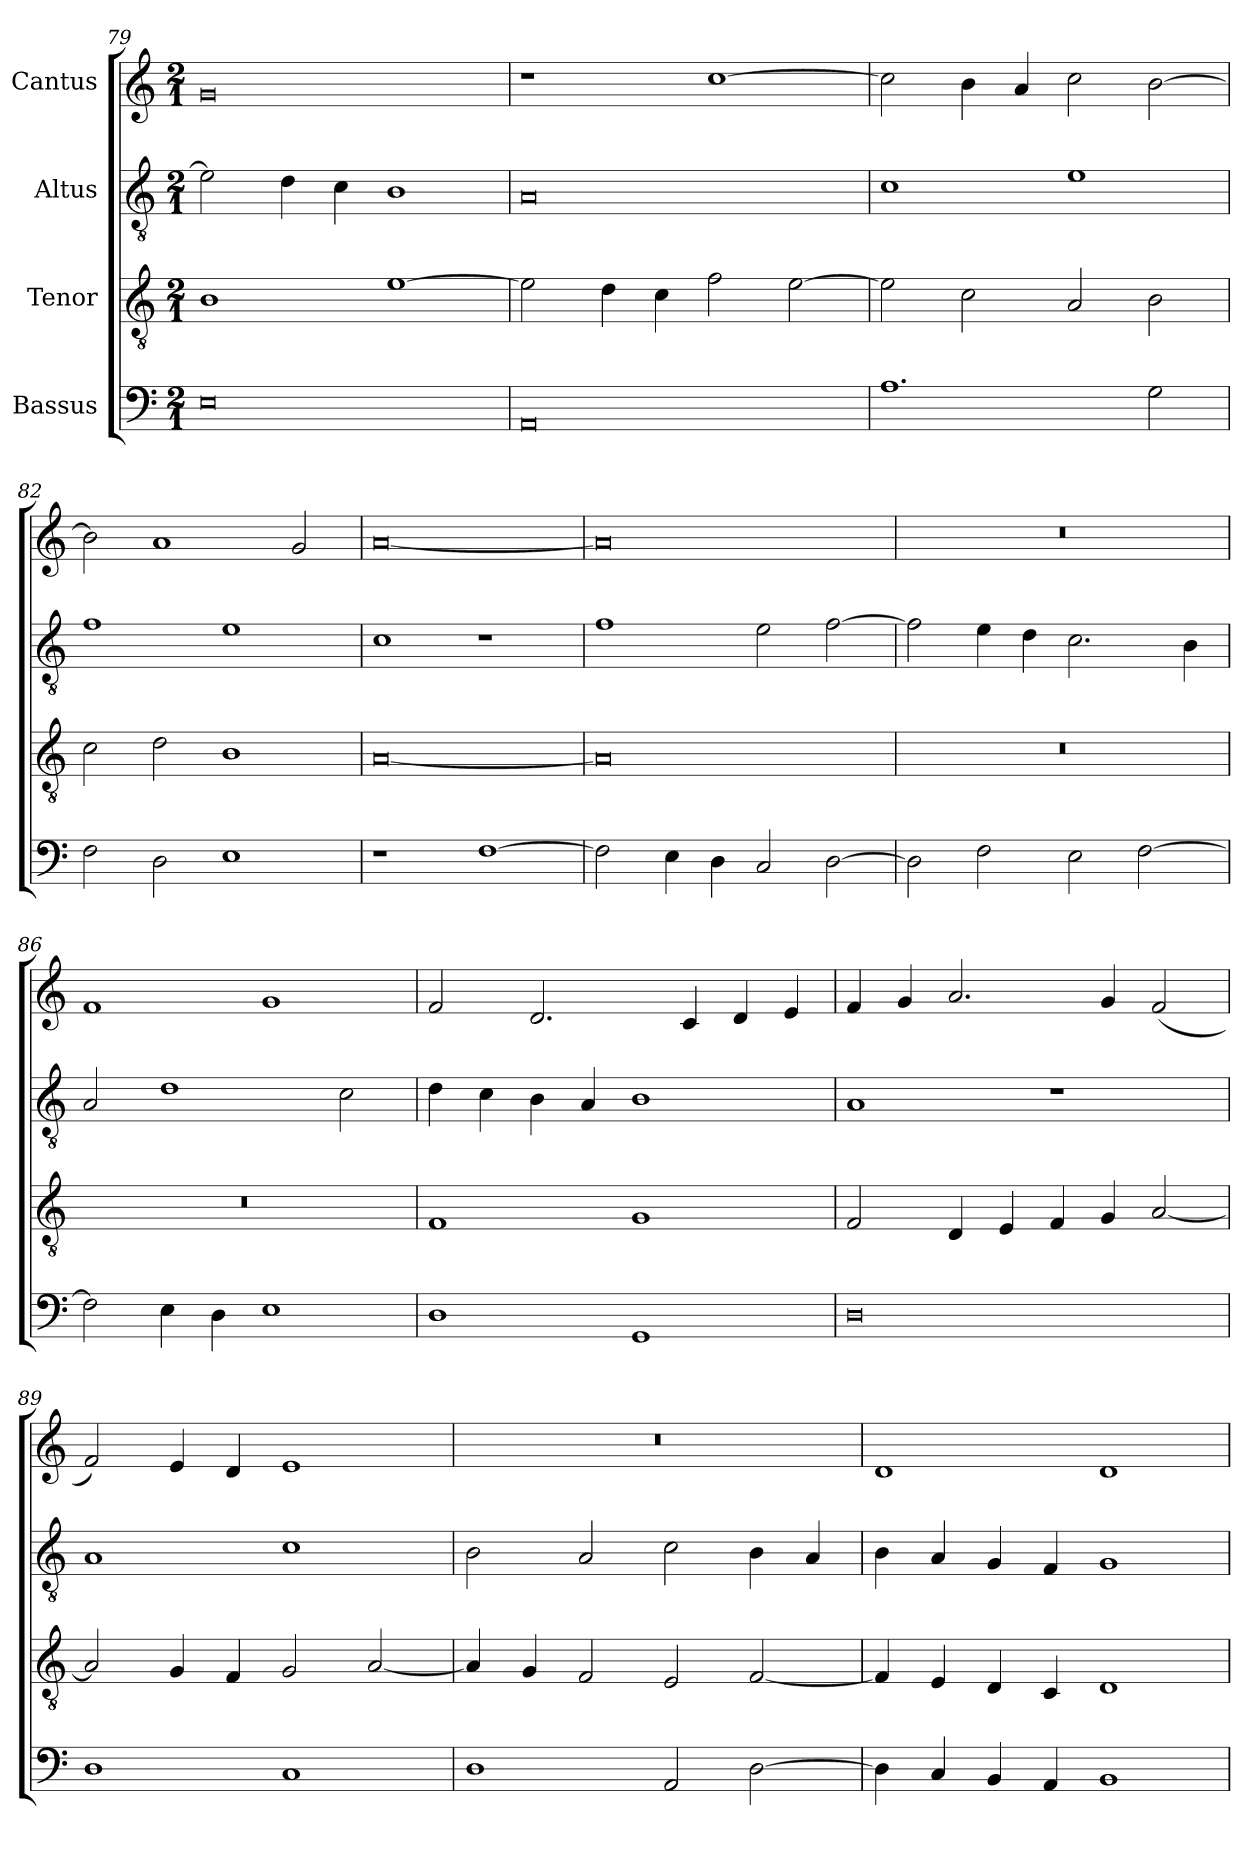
**kern	**kern	**kern	**kern
*part4	*part3	*part2	*part1
*staff4	*staff3	*staff2	*staff1
*I"Bassus	*I"Tenor	*I"Altus	*I"Cantus
!!LO:LB:g=z
*clefF4	*clefGv2	*clefGv2	*clefG2
*	*ITrd7c12	*ITrd7c12	*
*k[]	*k[]	*k[]	*k[]
*C:	*C:	*C:	*C:
*M2/1	*M2/1	*M2/1	*M2/1
=79	=79	=79	=79
0Ei	1BBi	2Ei\]	0gi
.	.	4Di\	.
.	.	4Ci\	.
.	[>1Ei	1BBi	.
=80	=80	=80	=80
0AAi	2Ei\]	0AAi	1r
.	4Di\	.	.
.	4Ci\	.	.
.	2Fi\	.	[>1cci
.	[>2Ei\	.	.
=81	=81	=81	=81
1.Ai	2Ei\]	1Ci	2cci\]
.	2Ci\	.	4bi\
.	.	.	4ai/
.	2AAi/	1Ei	2cci\
2Gi\	2BBi\	.	[>2bi\
=82	=82	=82	=82
2Fi\	2Ci\	1Fi	2bi\]
2Di\	2Di\	.	1ai
1Ei	1BBi	1Ei	.
.	.	.	2gi/
=83	=83	=83	=83
1r	[<0AAi	1Ci	[<0ai
[>1Fi	.	1r	.
=84	=84	=84	=84
2Fi\]	0AAi]	1Fi	0ai]
4Ei\	.	.	.
4Di\	.	.	.
2Ci/	.	2Ei\	.
[>2Di\	.	[>2Fi\	.
!!LO:LB:g=z
=85	=85	=85	=85
!	!LO:N:vis=1	!	!LO:N:vis=1
2Di\]	0r	2Fi\]	0r
2Fi\	.	4Ei\	.
.	.	4Di\	.
2Ei\	.	2.Ci\	.
[>2Fi\	.	.	.
.	.	4BBi\	.
=86	=86	=86	=86
!	!LO:N:vis=1	!	!
2Fi\]	0r	2AAi/	1fi
4Ei\	.	1Di	.
4Di\	.	.	.
1Ei	.	.	1gi
.	.	2Ci\	.
=87	=87	=87	=87
1Di	1FFi	4Di\	2fi/
.	.	4Ci\	.
.	.	4BBi\	2.di/
.	.	4AAi/	.
1GGi	1GGi	1BBi	.
.	.	.	4ci/
.	.	.	4di/
.	.	.	4ei/
=88	=88	=88	=88
0Di	2FFi/	1AAi	4fi/
.	.	.	4gi/
.	4DDi/	.	2.ai/
.	4EEi/	.	.
.	4FFi/	1r	.
.	4GGi/	.	4gi/
.	[<2AAi/	.	(2fi/
=89	=89	=89	=89
1Di	2AAi/]	1AAi	2fi/)
.	4GGi/	.	4ei/
.	4FFi/	.	4di/
1Ci	2GGi/	1Ci	1ei
.	[<2AAi/	.	.
!!LO:LB:g=z
=90	=90	=90	=90
!	!	!	!LO:N:vis=1
1Di	4AAi/]	2BBi\	0r
.	4GGi/	.	.
.	2FFi/	2AAi/	.
2AAi/	2EEi/	2Ci\	.
[>2Di\	[<2FFi/	4BBi\	.
.	.	4AAi/	.
=91	=91	=91	=91
4Di\]	4FFi/]	4BBi\	1di
4Ci/	4EEi/	4AAi/	.
4BBi/	4DDi/	4GGi/	.
4AAi/	4CCi/	4FFi/	.
1BBi	1DDi	1GGi	1di
=	=	=	=
*-	*-	*-	*-
